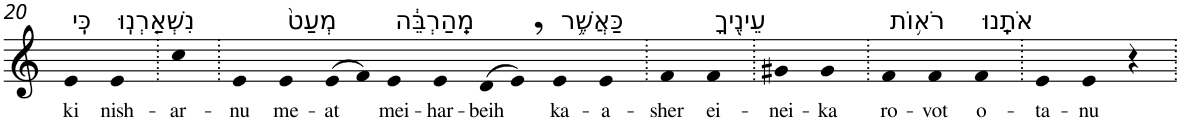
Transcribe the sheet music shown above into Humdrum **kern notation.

**kern	**text
*part1	*part1
*staff1	*staff1
*I"Piano	*
*I'Pno	*
!!LO:PB:g=z
*clefG2	*
*k[]	*
=20	=20
!LO:TX:a:t=כִּֽי	!
!	!LO:LY:b
4e	ki
!LO:TX:a:t=נִשְׁאַ֤רְנֽוּ	!
!	!LO:LY:b
4e	nish-
=21.	=21.
!	!LO:LY:b
4cc	-ar-
=22.	=22.
!	!LO:LY:b
4e	-nu
!LO:TX:a:t=מְעַט֙	!
!	!LO:LY:b
4e	me-
!	!LO:LY:b
(>8e	-at
8f)	.
!LO:TX:a:t=מֵֽהַרְבֵּ֔ה	!
!	!LO:LY:b
4e	mei-
!	!LO:LY:b
4e	-har-
!	!LO:LY:b
(>8d	-beih
8e,)	.
!LO:TX:a:t=כַּאֲשֶׁ֥ר	!
!	!LO:LY:b
4e	ka-
!	!LO:LY:b
4e	-a-
=23.	=23.
!	!LO:LY:b
4f	-sher
!LO:TX:a:t=עֵינֶ֖יךָ	!
!	!LO:LY:b
4f	ei-
=24.	=24.
!	!LO:LY:b
4g#X	-nei-
!	!LO:LY:b
4g#	-ka
=25.	=25.
!LO:TX:a:t=רֹא֥וֹת	!
!	!LO:LY:b
4f	ro-
!	!LO:LY:b
4f	-vot
!LO:TX:a:t=אֹתָֽנוּ	!
!	!LO:LY:b
4f	o-
=26.	=26.
!	!LO:LY:b
4e	-ta-
!	!LO:LY:b
4e	-nu
4r	.
=.	=.
*-	*-
